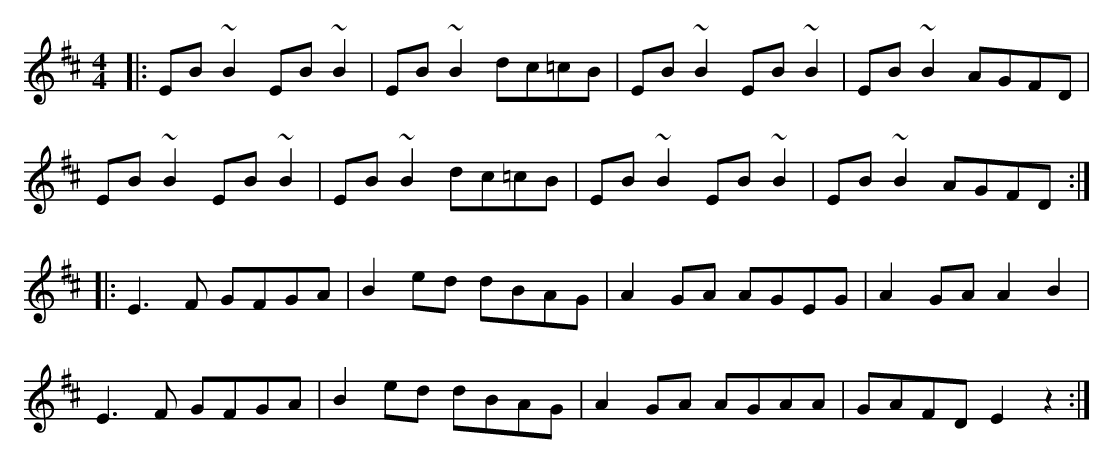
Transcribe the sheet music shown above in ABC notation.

X:1
M:4/4
K:Edor
|:EB ~B2 EB ~B2|EB ~B2 dc=cB|EB ~B2 EB ~B2|EB ~B2 AGFD|
EB ~B2 EB ~B2|EB ~B2 dc=cB|EB ~B2 EB ~B2|EB ~B2 AGFD:|
|:E3 F GFGA|B2 ed dBAG|A2 GA AGEG|A2 GA A2 B2|
E3 F GFGA|B2 ed dBAG|A2 GA AGAA|GAFD E2 z2:|
